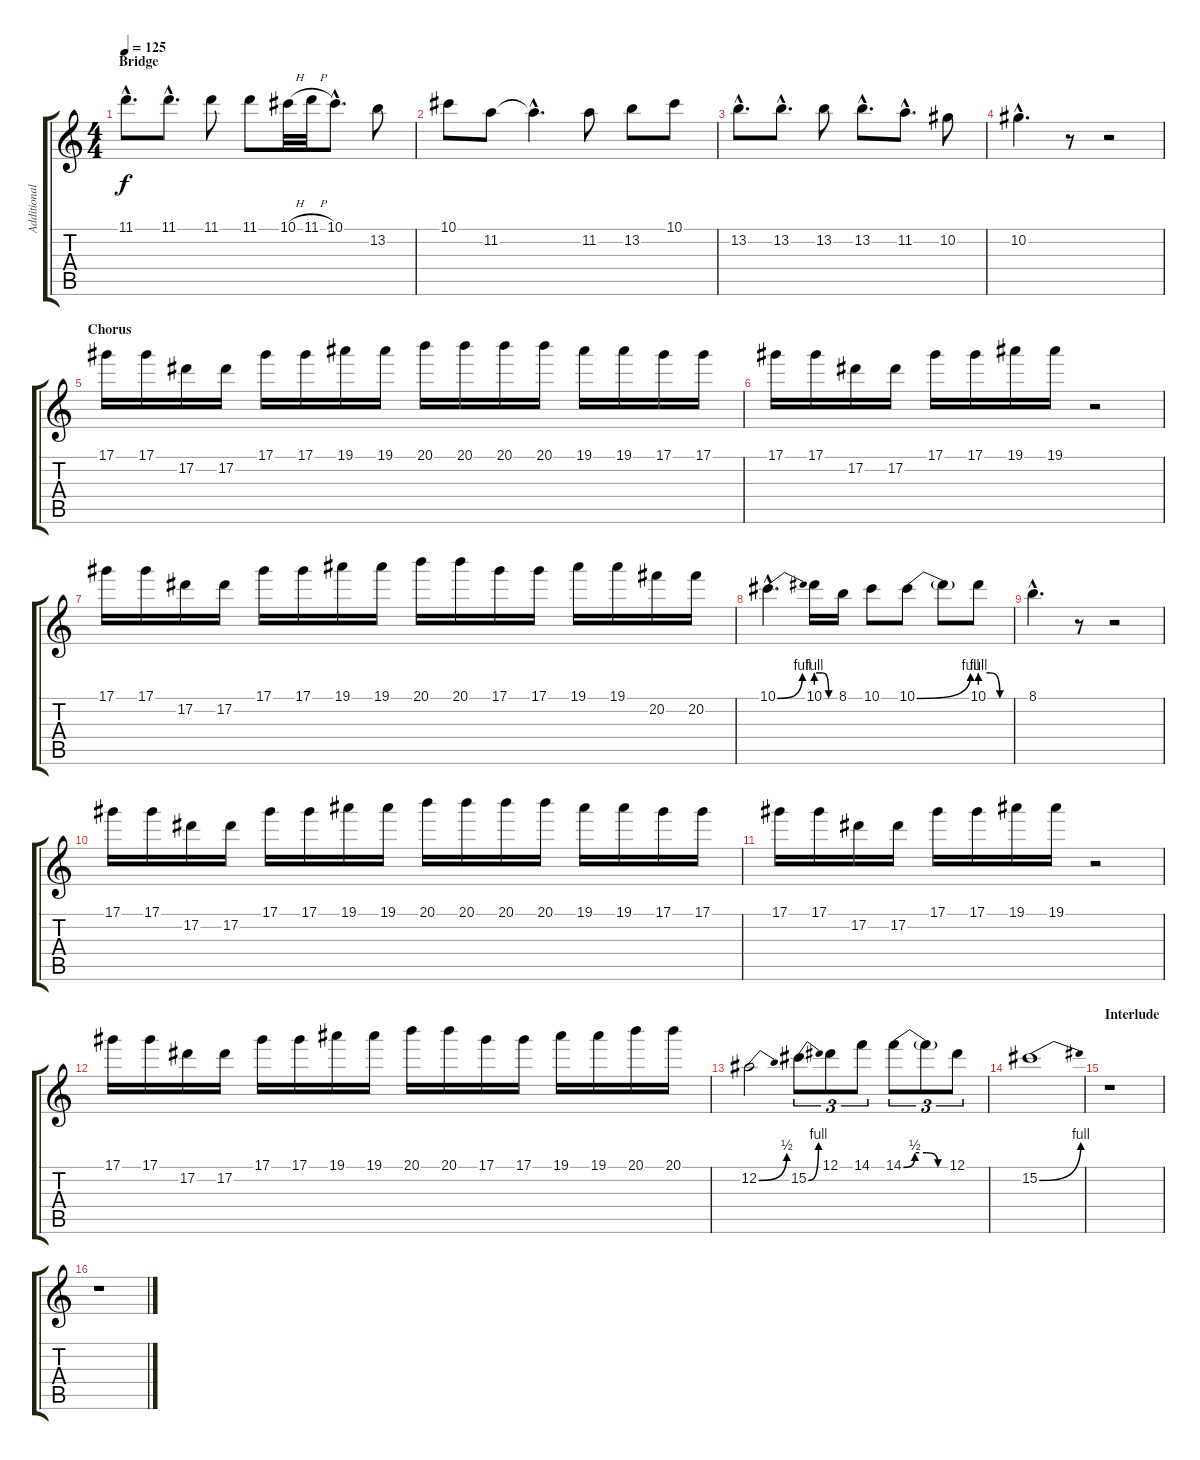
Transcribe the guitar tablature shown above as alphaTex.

\track ("Additional Guitar" "Additional") {instrument distortionguitar}
\staff {score tabs}
\tuning (Eb4 Bb3 Gb3 Db3 Ab2 Eb2) {hide}
\ts (4 4)
\section ("" "Bridge")
\tempo 125
\clef g2
\ks c
11.1{hac}.8{d dy f} 11.1{hac}.8{d} 11.1.8 11.1.8 10.1{h}.32 11.1{h}.32 10.1{hac}.8{d} 13.2.8 |
10.1.8 11.2.8 11.2{hac t}.4{d} 11.2.8 13.2.8 10.1.8 |
13.2{hac}.8{d} 13.2{hac}.8{d} 13.2.8 13.2{hac}.8{d} 11.2{hac}.8{d} 10.2.8 |
10.2{hac}.4{d} r.8 r.2 |
\section ("" "Chorus")
17.1.16 17.1.16 17.2.16 17.2.16 17.1.16 17.1.16 19.1.16 19.1.16 20.1.16 20.1.16 20.1.16 20.1.16 19.1.16 19.1.16 17.1.16 17.1.16 |
17.1.16 17.1.16 17.2.16 17.2.16 17.1.16 17.1.16 19.1.16 19.1.16 r.2 |
17.1.16 17.1.16 17.2.16 17.2.16 17.1.16 17.1.16 19.1.16 19.1.16 20.1.16 20.1.16 17.1.16 17.1.16 19.1.16 19.1.16 20.2.16 20.2.16 |
10.1{be (bend 0 0 60 4) hac}.4{d} 10.1{be (custom 0 4 20 4 40 0 60 0)}.16 8.1.16 10.1.8 10.1{be (bend 0 0 60 4)}.8 10.1{t}.8 10.1{be (custom 0 4 20 4 40 0 60 0)}.8 |
8.1{hac}.4{d} r.8 r.2 |
17.1.16 17.1.16 17.2.16 17.2.16 17.1.16 17.1.16 19.1.16 19.1.16 20.1.16 20.1.16 20.1.16 20.1.16 19.1.16 19.1.16 17.1.16 17.1.16 |
17.1.16 17.1.16 17.2.16 17.2.16 17.1.16 17.1.16 19.1.16 19.1.16 r.2 |
17.1.16 17.1.16 17.2.16 17.2.16 17.1.16 17.1.16 19.1.16 19.1.16 20.1.16 20.1.16 17.1.16 17.1.16 19.1.16 19.1.16 20.1.16 20.1.16 |
12.2{be (bend 0 0 60 2)}.2 15.2{be (bend 0 0 60 4)}.8{tu (3 2)} 12.1.8{tu (3 2)} 14.1.8{tu (3 2)} 14.1{be (custom 0 0 15 2 30 2 45 0 60 0)}.8{tu (3 2)} 14.1{t}.8{tu (3 2)} 12.1.8{tu (3 2)} |
15.2{be (bend 0 0 60 4)}.1 |
\section ("" "Interlude")
r.1 |
r.1
